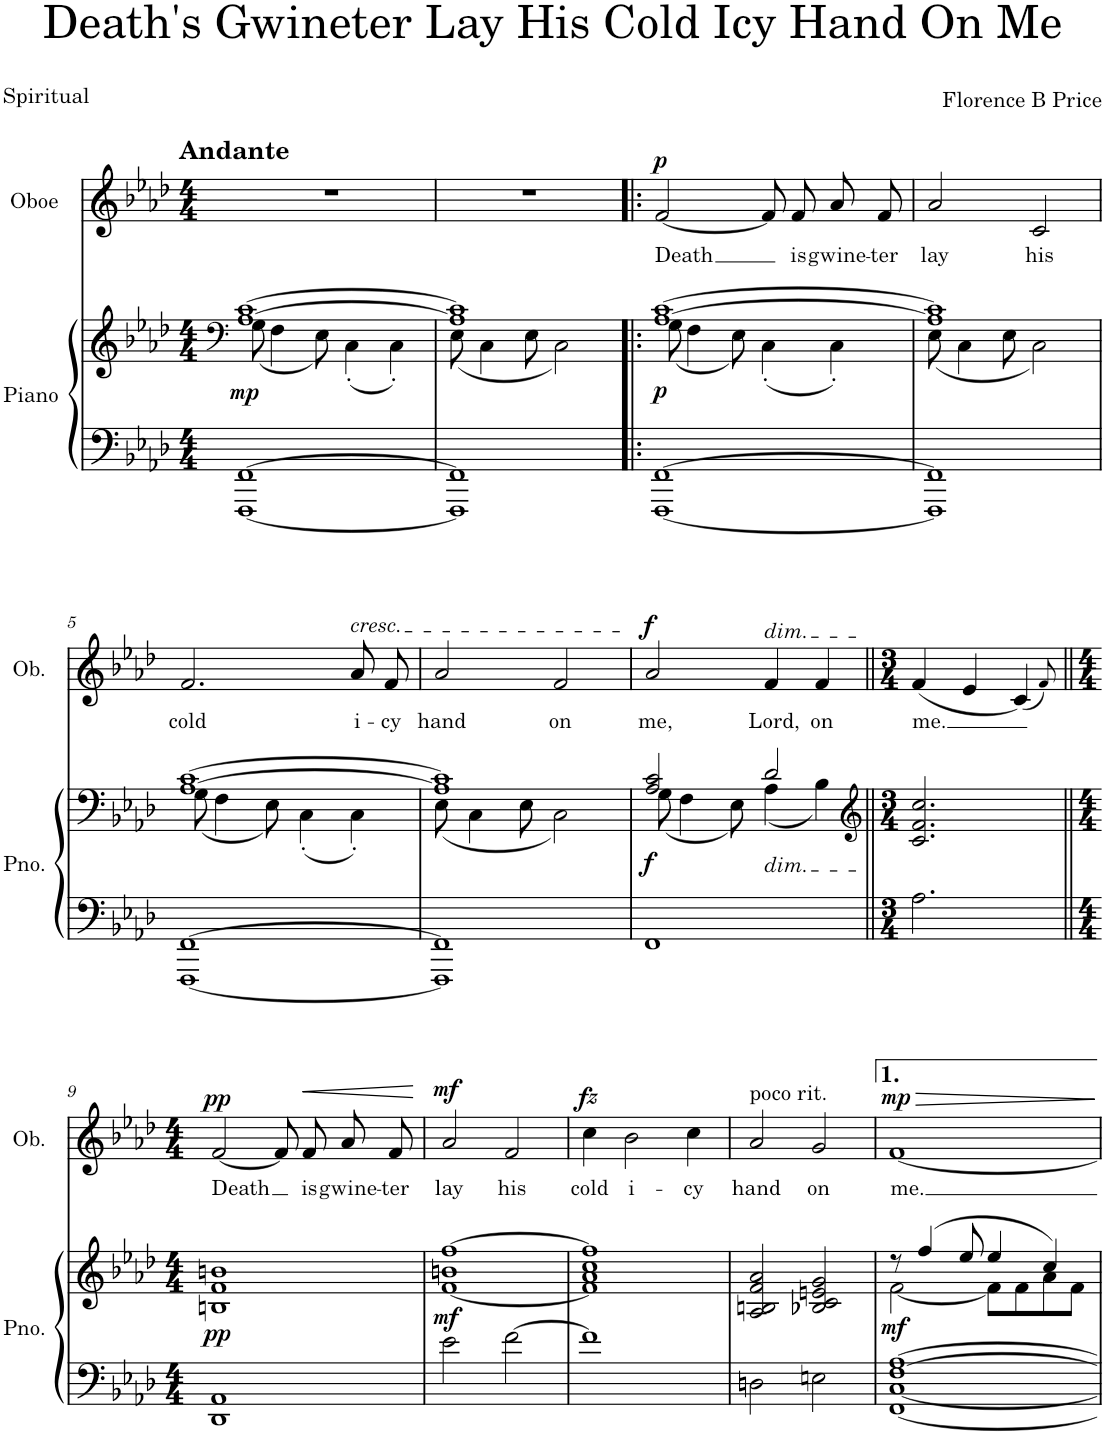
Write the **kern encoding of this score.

**kern	**kern	**dynam	**kern	**text	**dynam
*part2	*part2	*part2	*part1	*part1	*part1
*staff3	*staff2	*staff2/3	*staff1	*staff1	*staff1
*I"Piano	*	*	*I"Oboe	*	*
*I'Pno.	*	*	*I'Ob.	*	*
*clefF4	*clefF4	*	*clefG2	*	*
*k[b-e-a-d-]	*k[b-e-a-d-]	*	*k[b-e-a-d-]	*	*
*M4/4	*M4/4	*	*M4/4	*	*
=1	=1	=1	=1	=1	=1
*	*^	*	*	*	*
!	!	!	!	!LO:TX:a:B:t=Andante	!	!
!	!	!	!LO:DY:b	!	!	!
[1FFF [1FF	[1A- [1c	(8G\	mp	1r	.	.
.	.	4F\	.	.	.	.
.	.	8E-\)	.	.	.	.
.	.	(4C'\	.	.	.	.
.	.	4C'\)	.	.	.	.
=2	=2	=2	=2	=2	=2	=2
1FFF] 1FF]	1A-] 1c]	(8E-\	.	1r	.	.
.	.	4C\	.	.	.	.
.	.	8E-\	.	.	.	.
.	.	2C\)	.	.	.	.
=3!|:	=3!|:	=3!|:	=3!|:	=3!|:	=3!|:	=3!|:
!	!	!	!LO:DY:b	!	!LO:LY:b	!LO:DY:a
[1FFF [1FF	[1A- [1c	(8G\	p	[2f/	Death	p
.	.	4F\	.	.	.	.
.	.	8E-\)	.	.	.	.
.	.	(4C'\	.	8f/L]	.	.
!	!	!	!	!	!LO:LY:b	!
.	.	.	.	8f/J	is	.
!	!	!	!	!	!LO:LY:b	!
.	.	4C'\)	.	8a-/L	gwine-	.
!	!	!	!	!	!LO:LY:b	!
.	.	.	.	8f/J	-ter	.
=4	=4	=4	=4	=4	=4	=4
!	!	!	!	!	!LO:LY:b	!
1FFF] 1FF]	1A-] 1c]	(8E-\	.	2a-/	lay	.
.	.	4C\	.	.	.	.
.	.	8E-\	.	.	.	.
!	!	!	!	!	!LO:LY:b	!
.	.	2C\)	.	2c/	his	.
!!LO:LB:g=z
=5	=5	=5	=5	=5	=5	=5
!	!	!	!	!	!LO:LY:b	!
[1FFF [1FF	[1A- [1c	(8G\	.	2.f/	cold	.
.	.	4F\	.	.	.	.
.	.	8E-\)	.	.	.	.
.	.	(4C'\	.	.	.	.
!	!	!	!	!LO:TX:a:i:t=cresc.	!	!
!	!	!	!	!	!LO:LY:b	!
.	.	4C'\)	.	8a-/L	i-	.
!	!	!	!	!	!LO:LY:b	!
.	.	.	.	8f/J	-cy	.
=6	=6	=6	=6	=6	=6	=6
!	!	!	!	!	!LO:LY:b	!
1FFF] 1FF]	1A-] 1c]	(8E-\	.	2a-/	hand	.
.	.	4C\	.	.	.	.
.	.	8E-\	.	.	.	.
!	!	!	!	!	!LO:LY:b	!
.	.	2C\)	.	2f/	on	.
=7	=7	=7	=7	=7	=7	=7
!	!	!	!LO:DY:b	!	!LO:LY:b	!LO:DY:a
1FF	2A-/ 2c/	(8G\	f	2a-/	me,	f
.	.	4F\	.	.	.	.
.	.	8E-\)	.	.	.	.
!	!	!	!	!LO:TX:a:i:t=dim.	!	!
!	!LO:TX:b:i:t=dim.	!	!	!	!	!
!	!	!	!	!	!LO:LY:b	!
.	2d-/	(4A-\	.	4f/	Lord,	.
!	!	!	!	!	!LO:LY:b	!
.	.	4B-\)	.	4f/	on	.
*	*v	*v	*	*	*	*
=8||	=8||	=8||	=8||	=8||	=8||
*	*clefG2	*	*	*	*
*M3/4	*M3/4	*	*M3/4	*	*
*	*^	*	*	*	*
!	!	!	!	!	!LO:LY:b	!
*	*v	*v	*	*	*	*
2.A-\	2.c/ 2.f/ 2.cc/	.	(4f/	me.	.
.	.	.	4e-/	.	.
.	.	.	(4c/)	.	.
.	.	.	8qf/)	.	.
!!LO:LB:g=z
=9||	=9||	=9||	=9||	=9||	=9||
*M4/4	*M4/4	*	*M4/4	*	*
!	!	!LO:DY:b	!	!LO:LY:b	!LO:DY:a
1DD- 1AA-	1Bn 1f 1bn	pp	[2f/	Death	pp
.	.	.	8f/L]	.	.
!	!	!	!	!LO:LY:b	!LO:HP:b
.	.	.	8f/J	is	<
!	!	!	!	!LO:LY:b	!
.	.	.	8a-/L	gwine-	.
!	!	!	!	!LO:LY:b	!
.	.	.	8f/J	-ter	.
.	.	.	.	.	[
=10	=10	=10	=10	=10	=10
!	!	!LO:DY:b	!	!LO:LY:b	!LO:DY:a
2e-\	[1f 1bn [1ff	mf	2a-/	lay	mf
!	!	!	!	!LO:LY:b	!
[2f\	.	.	2f/	his	.
=11	=11	=11	=11	=11	=11
!	!	!	!	!LO:LY:b	!LO:DY:a
1f]	1f] 1a- 1cc 1ff]	.	4cc\	cold	fz
!	!	!	!	!LO:LY:b	!
.	.	.	2b-\	i-	.
!	!	!	!	!LO:LY:b	!
.	.	.	4cc\	-cy	.
=12	=12	=12	=12	=12	=12
!	!	!	!LO:TX:a:t=poco rit.	!	!
!	!	!	!	!LO:LY:b	!
2Dn\	2A-/ 2Bn/ 2f/ 2a-/	.	2a-/	hand	.
!	!	!	!	!LO:LY:b	!
2En\	2B-X/ 2c/ 2en/ 2g/	.	2g/	on	.
=13	=13	=13	=13	=13	=13
*	*^	*	*	*	*
!	!	!	!LO:DY:b	!	!LO:LY:b	!LO:HP:b
!	!	!	!	!	!	!LO:DY:n=1:a
[1FF [1C [1F [1A-	8r	[2f\	mf	[1f	me.	> mp
.	(4ff/	.	.	.	.	.
.	8ee-/	.	.	.	.	.
.	4ee-/	8f\L]	.	.	.	.
.	.	8f\	.	.	.	.
.	4cc/)	8a-\	.	.	.	.
.	.	8f\J	.	.	.	.
*	*v	*v	*	*	*	*
.	.	.	.	.	]
=	=	=	=	=	=
*-	*-	*-	*-	*-	*-
